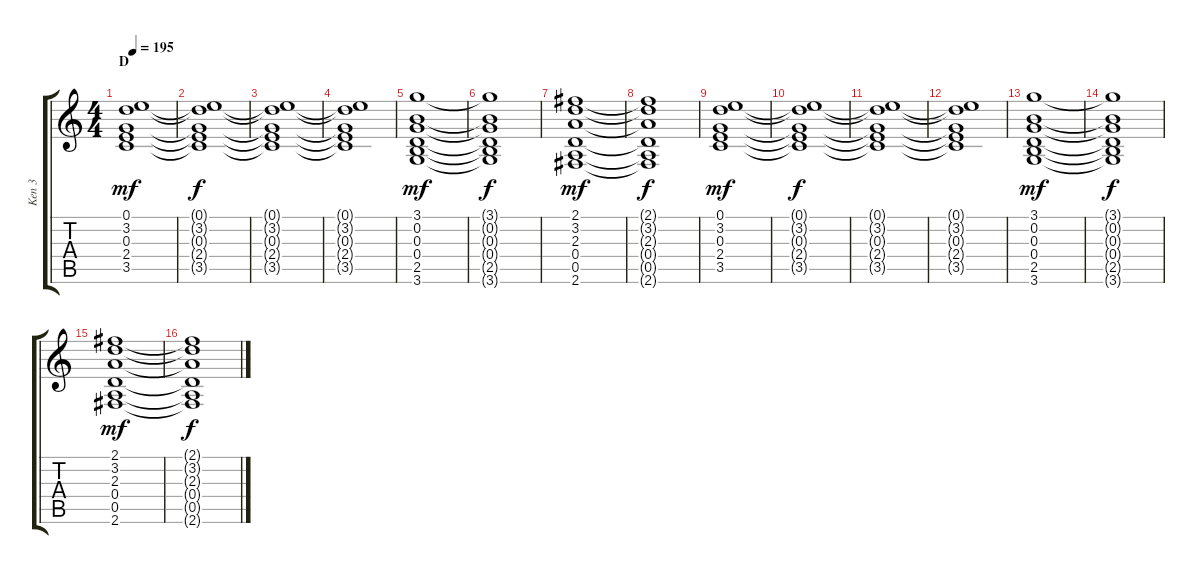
\track ("Ken 3" "Ken 3") {instrument distortionguitar}
\staff {score tabs}
\tuning (E4 B3 G3 D3 A2 E2) {hide}
\ts (4 4)
\section ("" "D")
\tempo 195
\clef g2
\ks c
(0.1 3.2 0.3 2.4 3.5).1{dy mf} |
(0.1{t} 3.2{t} 0.3{t} 2.4{t} 3.5{t}).1{dy f} |
(0.1{t} 3.2{t} 0.3{t} 2.4{t} 3.5{t}).1 |
(0.1{t} 3.2{t} 0.3{t} 2.4{t} 3.5{t}).1 |
(3.1 0.2 0.3 0.4 2.5 3.6).1{dy mf} |
(3.1{t} 0.2{t} 0.3{t} 0.4{t} 2.5{t} 3.6{t}).1{dy f} |
(2.1 3.2 2.3 0.4 0.5 2.6).1{dy mf} |
(2.1{t} 3.2{t} 2.3{t} 0.4{t} 0.5{t} 2.6{t}).1{dy f} |
(0.1 3.2 0.3 2.4 3.5).1{dy mf} |
(0.1{t} 3.2{t} 0.3{t} 2.4{t} 3.5{t}).1{dy f} |
(0.1{t} 3.2{t} 0.3{t} 2.4{t} 3.5{t}).1 |
(0.1{t} 3.2{t} 0.3{t} 2.4{t} 3.5{t}).1 |
(3.1 0.2 0.3 0.4 2.5 3.6).1{dy mf} |
(3.1{t} 0.2{t} 0.3{t} 0.4{t} 2.5{t} 3.6{t}).1{dy f} |
(2.1 3.2 2.3 0.4 0.5 2.6).1{dy mf} |
(2.1{t} 3.2{t} 2.3{t} 0.4{t} 0.5{t} 2.6{t}).1{dy f}
